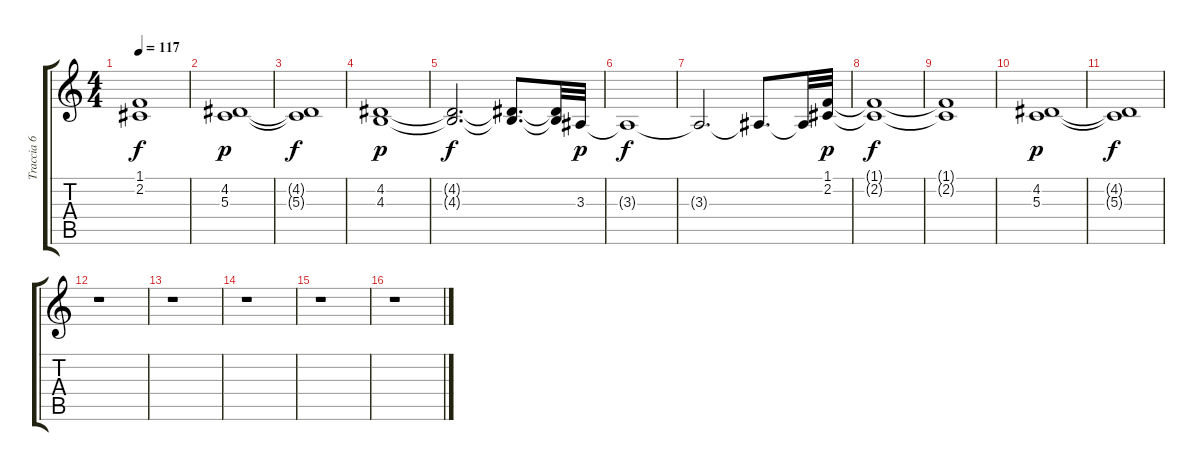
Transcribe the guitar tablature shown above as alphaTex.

\track ("Traccia 6" "Traccia 6") {instrument choiraahs}
\staff {score tabs}
\tuning (E4 B3 G3 D3 A2 E2) {hide}
\ts (4 4)
\tempo 117
\clef g2
\ks c
(1.1{t} 2.2{t}).1{dy f} |
(4.2 5.3).1{dy p} |
(4.2{t} 5.3{t}).1{dy f} |
(4.2 4.3).1{dy p} |
(4.2{t} 4.3{t}).2{d dy f} (4.2{t} 4.3{t}).8{d} (4.2{t} 4.3{t}).32 3.3.32{dy p} |
3.3{t}.1{dy f} |
3.3{t}.2{d} 3.3{t}.8{d} 3.3{t}.32 (1.1 2.2).32{dy p} |
(1.1{t} 2.2{t}).1{dy f} |
(1.1{t} 2.2{t}).1 |
(4.2 5.3).1{dy p} |
(4.2{t} 5.3{t}).1{dy f} |
r.1 |
r.1 |
r.1 |
r.1 |
r.1
